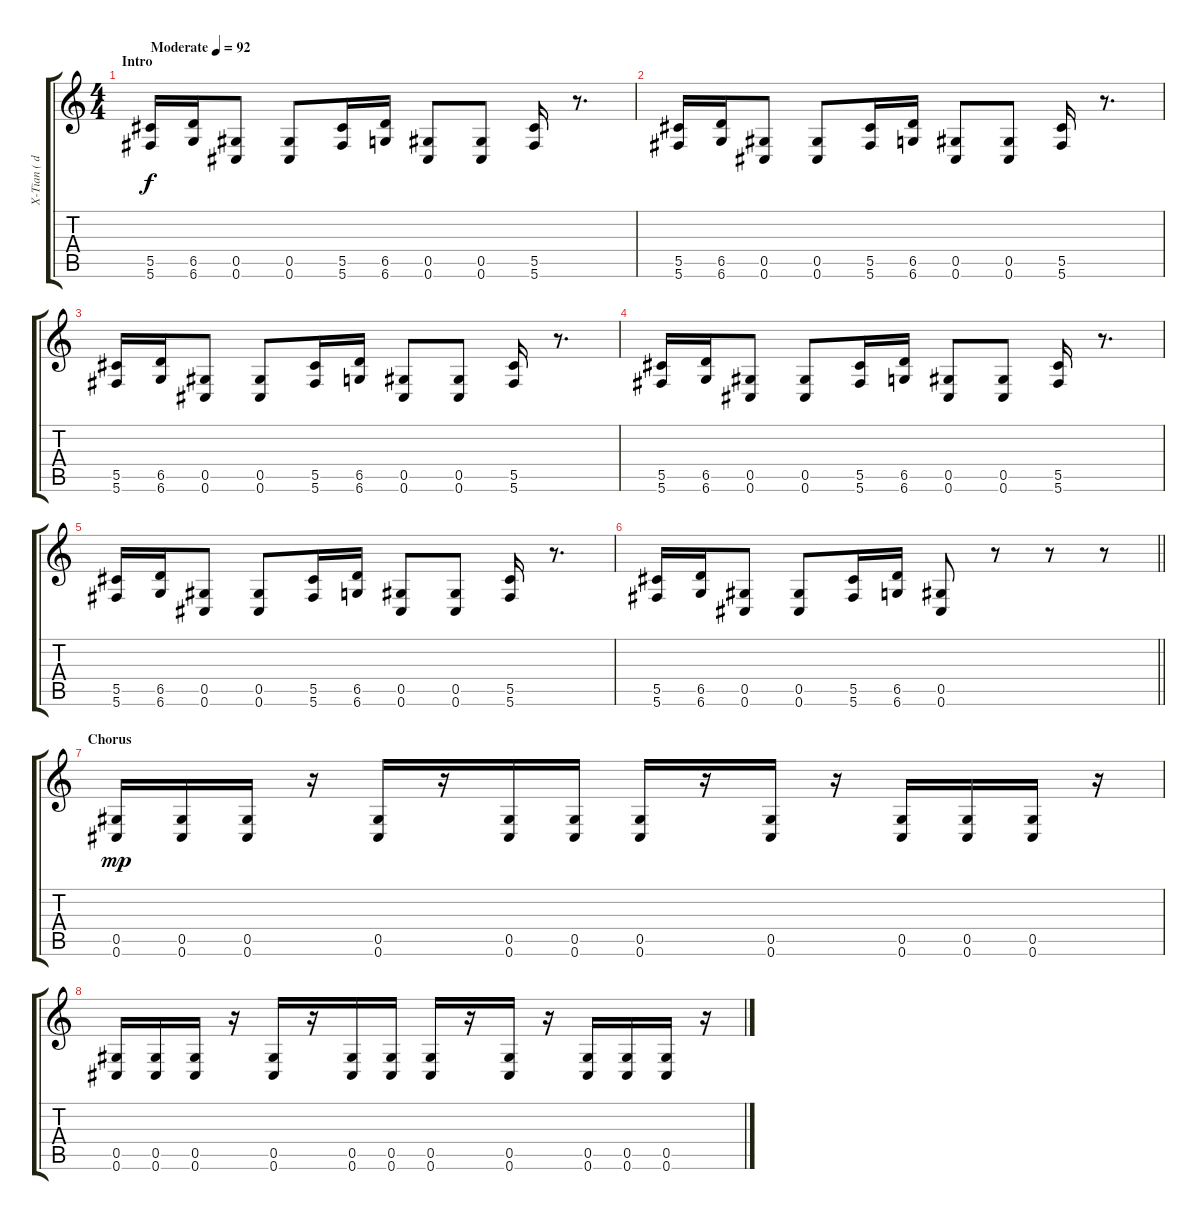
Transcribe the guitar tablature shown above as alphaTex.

\track ("X-Tian ( distortion )" "X-Tian ( d") {instrument distortionguitar}
\staff {score tabs}
\tuning (Eb4 Bb3 Gb3 Db3 Ab2 Db2) {hide}
\ts (4 4)
\section ("" "Intro")
\tempo (92 "Moderate")
\clef g2
\ks c
(5.5 5.6).16{dy f instrument distortionguitar} (6.5 6.6).16 (0.5 0.6).8 (0.5 0.6).8 (5.5 5.6).16 (6.5 6.6).16 (0.5 0.6).8 (0.5 0.6).8 (5.5 5.6).16 r.8{d} |
(5.5 5.6).16 (6.5 6.6).16 (0.5 0.6).8 (0.5 0.6).8 (5.5 5.6).16 (6.5 6.6).16 (0.5 0.6).8 (0.5 0.6).8 (5.5 5.6).16 r.8{d} |
(5.5 5.6).16 (6.5 6.6).16 (0.5 0.6).8 (0.5 0.6).8 (5.5 5.6).16 (6.5 6.6).16 (0.5 0.6).8 (0.5 0.6).8 (5.5 5.6).16 r.8{d} |
(5.5 5.6).16 (6.5 6.6).16 (0.5 0.6).8 (0.5 0.6).8 (5.5 5.6).16 (6.5 6.6).16 (0.5 0.6).8 (0.5 0.6).8 (5.5 5.6).16 r.8{d} |
(5.5 5.6).16 (6.5 6.6).16 (0.5 0.6).8 (0.5 0.6).8 (5.5 5.6).16 (6.5 6.6).16 (0.5 0.6).8 (0.5 0.6).8 (5.5 5.6).16 r.8{d} |
\barLineRight lightlight
(5.5 5.6).16 (6.5 6.6).16 (0.5 0.6).8 (0.5 0.6).8 (5.5 5.6).16 (6.5 6.6).16 (0.5 0.6).8 r.8 r.8 r.8 |
\section ("" "Chorus")
(0.5 0.6).16{dy mp} (0.5 0.6).16 (0.5 0.6).16 r.16 (0.5 0.6).16 r.16 (0.5 0.6).16 (0.5 0.6).16 (0.5 0.6).16 r.16 (0.5 0.6).16 r.16 (0.5 0.6).16 (0.5 0.6).16 (0.5 0.6).16 r.16 |
(0.5 0.6).16 (0.5 0.6).16 (0.5 0.6).16 r.16 (0.5 0.6).16 r.16 (0.5 0.6).16 (0.5 0.6).16 (0.5 0.6).16 r.16 (0.5 0.6).16 r.16 (0.5 0.6).16 (0.5 0.6).16 (0.5 0.6).16 r.16
